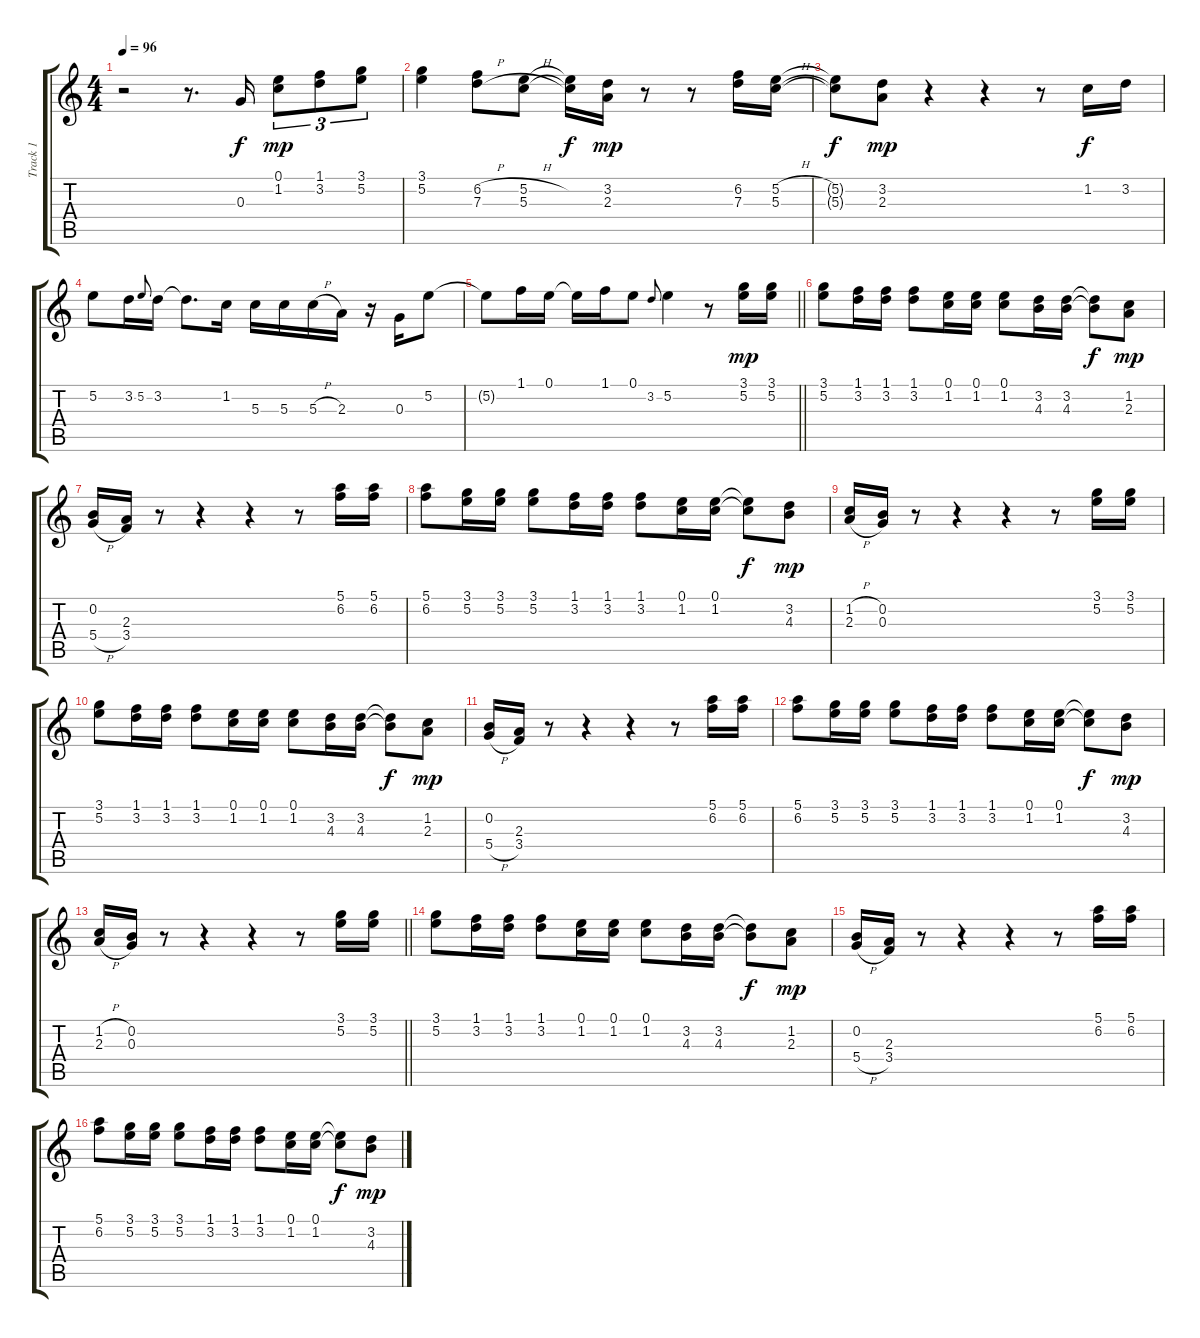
\track ("Track 1" "Track 1") {instrument electricguitarjazz}
\staff {score tabs}
\tuning (E4 B3 G3 D3 A2 E2) {hide}
\ts (4 4)
\tempo 96
\clef g2
\ks c
r.2{dy mp} r.8{d} 0.3.16{dy f} (0.1 1.2).8{tu (3 2) dy mp} (1.1 3.2).8{tu (3 2)} (3.1 5.2).8{tu (3 2)} |
(3.1 5.2).4 (6.2{h} 7.3{h}).8 (5.2{h} 5.3{h}).8 (5.2{t} 5.3{t}).16{dy f} (3.2 2.3).16{dy mp} r.8 r.8 (6.2 7.3).16 (5.2{h} 5.3{h}).16 |
(5.2{t} 5.3{t}).8{dy f} (3.2 2.3).8{dy mp} r.4 r.4 r.8 1.2.16{dy f} 3.2.16 |
5.2.8 3.2.16 5.2.8{gr onbeat} 3.2.16 3.2{t}.8{d} 1.2.16 5.3.16 5.3.16 5.3{h}.16 2.3.16 r.16 0.3.16 5.2.8 |
\barLineRight lightlight
5.2{t}.8 1.1.16 0.1.16 0.1{t}.16 1.1.16 0.1.8 3.2.8{gr onbeat} 5.2.4 r.8 (3.1 5.2).16{dy mp} (3.1 5.2).16 |
(3.1 5.2).8 (1.1 3.2).16 (1.1 3.2).16 (1.1 3.2).8 (0.1 1.2).16 (0.1 1.2).16 (0.1 1.2).8 (3.2 4.3).16 (3.2 4.3).16 (3.2{t} 4.3{t}).8{dy f} (1.2 2.3).8{dy mp} |
(0.2 5.4{h}).16 (2.3 3.4).16 r.8 r.4 r.4 r.8 (5.1 6.2).16 (5.1 6.2).16 |
(5.1 6.2).8 (3.1 5.2).16 (3.1 5.2).16 (3.1 5.2).8 (1.1 3.2).16 (1.1 3.2).16 (1.1 3.2).8 (0.1 1.2).16 (0.1 1.2).16 (0.1{t} 1.2{t}).8{dy f} (3.2 4.3).8{dy mp} |
(1.2{h} 2.3{h}).16 (0.2 0.3).16 r.8 r.4 r.4 r.8 (3.1 5.2).16 (3.1 5.2).16 |
(3.1 5.2).8 (1.1 3.2).16 (1.1 3.2).16 (1.1 3.2).8 (0.1 1.2).16 (0.1 1.2).16 (0.1 1.2).8 (3.2 4.3).16 (3.2 4.3).16 (3.2{t} 4.3{t}).8{dy f} (1.2 2.3).8{dy mp} |
(0.2 5.4{h}).16 (2.3 3.4).16 r.8 r.4 r.4 r.8 (5.1 6.2).16 (5.1 6.2).16 |
(5.1 6.2).8 (3.1 5.2).16 (3.1 5.2).16 (3.1 5.2).8 (1.1 3.2).16 (1.1 3.2).16 (1.1 3.2).8 (0.1 1.2).16 (0.1 1.2).16 (0.1{t} 1.2{t}).8{dy f} (3.2 4.3).8{dy mp} |
\barLineRight lightlight
(1.2{h} 2.3{h}).16 (0.2 0.3).16 r.8 r.4 r.4 r.8 (3.1 5.2).16 (3.1 5.2).16 |
(3.1 5.2).8 (1.1 3.2).16 (1.1 3.2).16 (1.1 3.2).8 (0.1 1.2).16 (0.1 1.2).16 (0.1 1.2).8 (3.2 4.3).16 (3.2 4.3).16 (3.2{t} 4.3{t}).8{dy f} (1.2 2.3).8{dy mp} |
(0.2 5.4{h}).16 (2.3 3.4).16 r.8 r.4 r.4 r.8 (5.1 6.2).16 (5.1 6.2).16 |
(5.1 6.2).8 (3.1 5.2).16 (3.1 5.2).16 (3.1 5.2).8 (1.1 3.2).16 (1.1 3.2).16 (1.1 3.2).8 (0.1 1.2).16 (0.1 1.2).16 (0.1{t} 1.2{t}).8{dy f} (3.2 4.3).8{dy mp}
